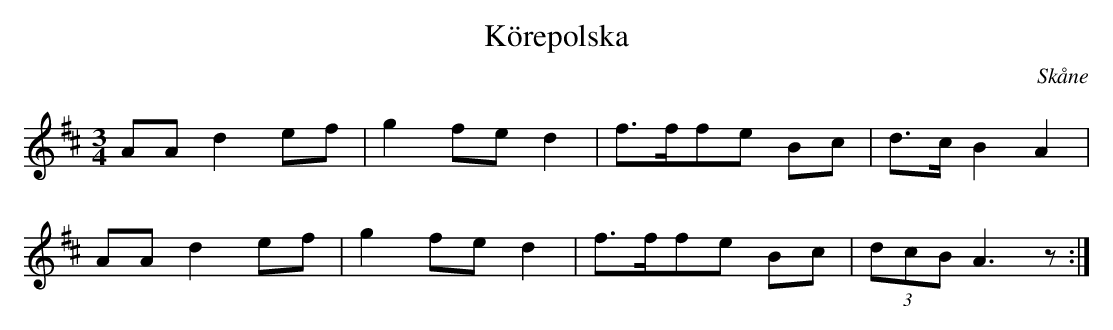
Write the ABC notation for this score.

X:1
T:Körepolska
O:Skåne
M:3/4
L:1/8
K:D
AA d2 ef | g2 fe d2 | f>ffe Bc | d>c B2 A2 |
AA d2 ef | g2 fe d2 | f>ffe Bc | (3dcB A3 z :|
